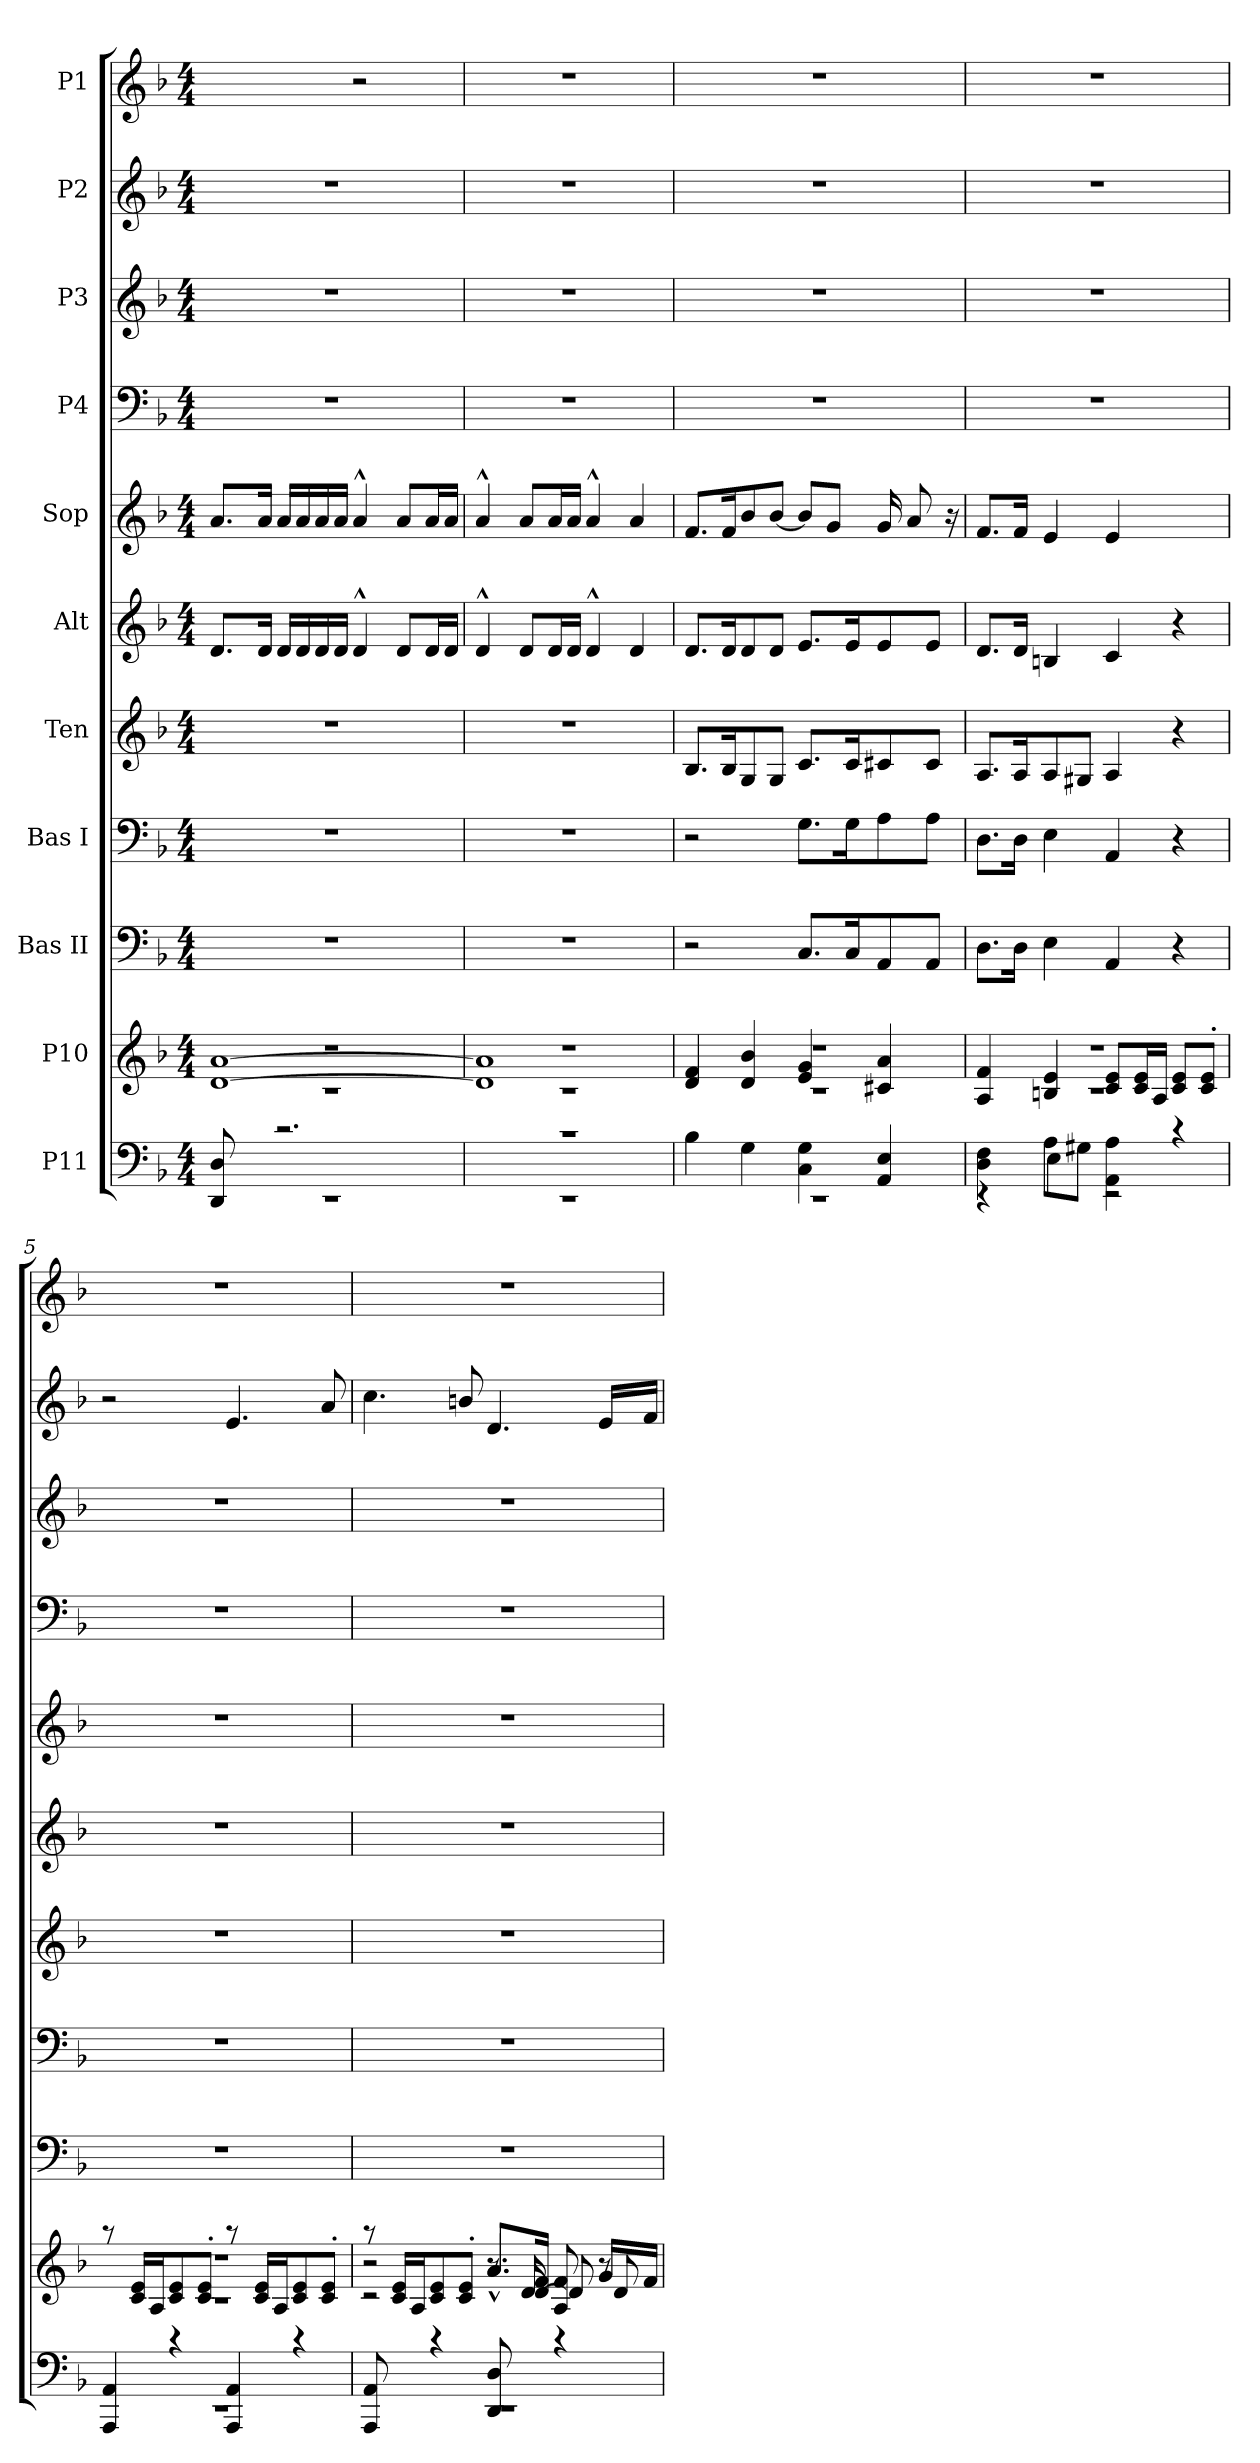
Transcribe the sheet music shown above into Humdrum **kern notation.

**kern	**kern	**kern	**kern	**kern	**kern	**kern	**kern	**kern	**kern	**kern
*part11	*part10	*part9	*part8	*part7	*part6	*part5	*part4	*part3	*part2	*part1
*staff11	*staff10	*staff9	*staff8	*staff7	*staff6	*staff5	*staff4	*staff3	*staff2	*staff1
*I"P11	*I"P10	*I"Bas II	*I"Bas I	*I"Ten	*I"Alt	*I"Sop	*I"P4	*I"P3	*I"P2	*I"P1
*clefF4	*clefG2	*clefF4	*clefF4	*clefG2	*clefG2	*clefG2	*clefF4	*clefG2	*clefG2	*clefG2
*k[b-]	*k[b-]	*k[b-]	*k[b-]	*k[b-]	*k[b-]	*k[b-]	*k[b-]	*k[b-]	*k[b-]	*k[b-]
*F:	*F:	*F:	*F:	*F:	*F:	*F:	*F:	*F:	*F:	*F:
*M4/4	*M4/4	*M4/4	*M4/4	*M4/4	*M4/4	*M4/4	*M4/4	*M4/4	*M4/4	*M4/4
*MM60	*MM60	*MM60	*MM60	*MM60	*MM60	*MM60	*MM60	*MM60	*MM60	*MM60
=1	=1	=1	=1	=1	=1	=1	=1	=1	=1	=1
*^	*^	*	*	*	*	*	*	*	*	*
*	*	*	*^	*	*	*	*	*	*	*	*	*
8DD/ 8D/	1rEE	[<1d [>1a	1rc	1r	1r	1r	1r	8.d/L	8.a/L	1r	1r	1r	2ryy
8ryy	.	.	.	.	.	.	.	.	.	.	.	.	.
.	.	.	.	.	.	.	.	16d/Jk	16a/Jk	.	.	.	.
2.rc	.	.	.	.	.	.	.	16d/LL	16a/LL	.	.	.	.
.	.	.	.	.	.	.	.	16d/	16a/	.	.	.	.
.	.	.	.	.	.	.	.	16d/	16a/	.	.	.	.
.	.	.	.	.	.	.	.	16d/JJ	16a/JJ	.	.	.	.
.	.	.	.	.	.	.	.	4d^^>/	4a^^>/	.	.	.	2r
.	.	.	.	.	.	.	.	8d/L	8a/L	.	.	.	.
.	.	.	.	.	.	.	.	16d/L	16a/L	.	.	.	.
.	.	.	.	.	.	.	.	16d/JJ	16a/JJ	.	.	.	.
=2	=2	=2	=2	=2	=2	=2	=2	=2	=2	=2	=2	=2	=2
1rc	1rEE	1d] 1a]	1rc	1r	1r	1r	1r	4d^^>/	4a^^>/	1r	1r	1r	1r
.	.	.	.	.	.	.	.	8d/L	8a/L	.	.	.	.
.	.	.	.	.	.	.	.	16d/L	16a/L	.	.	.	.
.	.	.	.	.	.	.	.	16d/JJ	16a/JJ	.	.	.	.
.	.	.	.	.	.	.	.	4d^^>/	4a^^>/	.	.	.	.
.	.	.	.	.	.	.	.	4d/	4a/	.	.	.	.
=3	=3	=3	=3	=3	=3	=3	=3	=3	=3	=3	=3	=3	=3
4B-\	1rEE	4d/ 4f/	1rc	1r	2r	2r	8.B-/L	8.d/L	8.f/L	1r	1r	1r	1r
.	.	.	.	.	.	.	16B-/k	16d/k	16f/k	.	.	.	.
4G\	.	4d/ 4b-/	.	.	.	.	8G/	8d/	8b-/	.	.	.	.
.	.	.	.	.	.	.	8G/J	8d/J	[<8b-/J	.	.	.	.
4C\ 4G\	.	4e/ 4g/	.	.	8.C/L	8.G\L	8.c/L	8.e/L	8b-/L]	.	.	.	.
.	.	.	.	.	.	.	.	.	8g/J	.	.	.	.
.	.	.	.	.	16C/k	16G\k	16c/k	16e/k	.	.	.	.	.
4AA/ 4E/	.	4c#X/ 4a/	.	.	8AA/	8A\	8c#X/	8e/	16g/	.	.	.	.
.	.	.	.	.	.	.	.	.	8a/	.	.	.	.
.	.	.	.	.	8AA/J	8A\J	8c#/J	8e/J	.	.	.	.	.
.	.	.	.	.	.	.	.	.	16r	.	.	.	.
=4	=4	=4	=4	=4	=4	=4	=4	=4	=4	=4	=4	=4	=4
4D\ 4F\	4rEE	4A/ 4f/	1rc	1r	8.D\L	8.D\L	8.A/L	8.d/L	8.f/L	1r	1r	1r	1r
.	.	.	.	.	16D\Jk	16D\Jk	16A/k	16d/Jk	16f/Jk	.	.	.	.
8A\L	4E\	4Bn/ 4e/	.	.	4E\	4E\	8A/	4Bn/	4e/	.	.	.	.
8G#X\J	.	.	.	.	.	.	8G#X/J	.	.	.	.	.	.
4AA\ 4A\	2rEE	8c/ 8e/L	.	.	4AA/	4AA/	4A/	4c/	4e/	.	.	.	.
.	.	16c/ 16e/L	.	.	.	.	.	.	.	.	.	.	.
.	.	16A/JJ	.	.	.	.	.	.	.	.	.	.	.
4rc	.	8c/ 8e/L	.	.	4r	4r	4r	4r	4ryy	.	.	.	.
.	.	8c/'< 8e/'<J	.	.	.	.	.	.	.	.	.	.	.
!!LO:PB:g=z
=5	=5	=5	=5	=5	=5	=5	=5	=5	=5	=5	=5	=5	=5
4AAA/ 4AA/	1rEE	8raa	1rc	1r	1r	1r	1r	1r	1r	1r	1r	2r	1r
.	.	16c/ 16e/LL	.	.	.	.	.	.	.	.	.	.	.
.	.	16A/J	.	.	.	.	.	.	.	.	.	.	.
4rc	.	8c/ 8e/	.	.	.	.	.	.	.	.	.	.	.
.	.	8c/'< 8e/'<J	.	.	.	.	.	.	.	.	.	.	.
4AAA/ 4AA/	.	8raa	.	.	.	.	.	.	.	.	.	4.e/	.
.	.	16c/ 16e/LL	.	.	.	.	.	.	.	.	.	.	.
.	.	16A/J	.	.	.	.	.	.	.	.	.	.	.
4rc	.	8c/ 8e/	.	.	.	.	.	.	.	.	.	.	.
.	.	8c/'< 8e/'<J	.	.	.	.	.	.	.	.	.	8a/	.
=6	=6	=6	=6	=6	=6	=6	=6	=6	=6	=6	=6	=6	=6
8AAA/ 8AA/	1rEE	8raa	2rc	2r	1r	1r	1r	1r	1r	1r	1r	4.cc\	1r
8ryy	.	16c/ 16e/LL	.	.	.	.	.	.	.	.	.	.	.
.	.	16A/J	.	.	.	.	.	.	.	.	.	.	.
4rc	.	8c/ 8e/	.	.	.	.	.	.	.	.	.	.	.
.	.	8c/'< 8e/'<J	.	.	.	.	.	.	.	.	.	8bn/	.
8DD/ 8D/	.	8.a/L	4.a^^>/	8.r	.	.	.	.	.	.	.	4.d/	.
8ryy	.	.	.	.	.	.	.	.	.	.	.	.	.
.	.	16d/ 16f/Jk	.	[<16d/	.	.	.	.	.	.	.	.	.
4rc	.	8A/ 8f/	.	8d/]	.	.	.	.	.	.	.	.	.
.	.	16g/LL	8d/	8r	.	.	.	.	.	.	.	16e/LL	.
.	.	16f/JJ	.	.	.	.	.	.	.	.	.	16f/JJ	.
*v	*v	*	*	*	*	*	*	*	*	*	*	*	*
*	*v	*v	*v	*	*	*	*	*	*	*	*	*
=	=	=	=	=	=	=	=	=	=	=
*-	*-	*-	*-	*-	*-	*-	*-	*-	*-	*-
